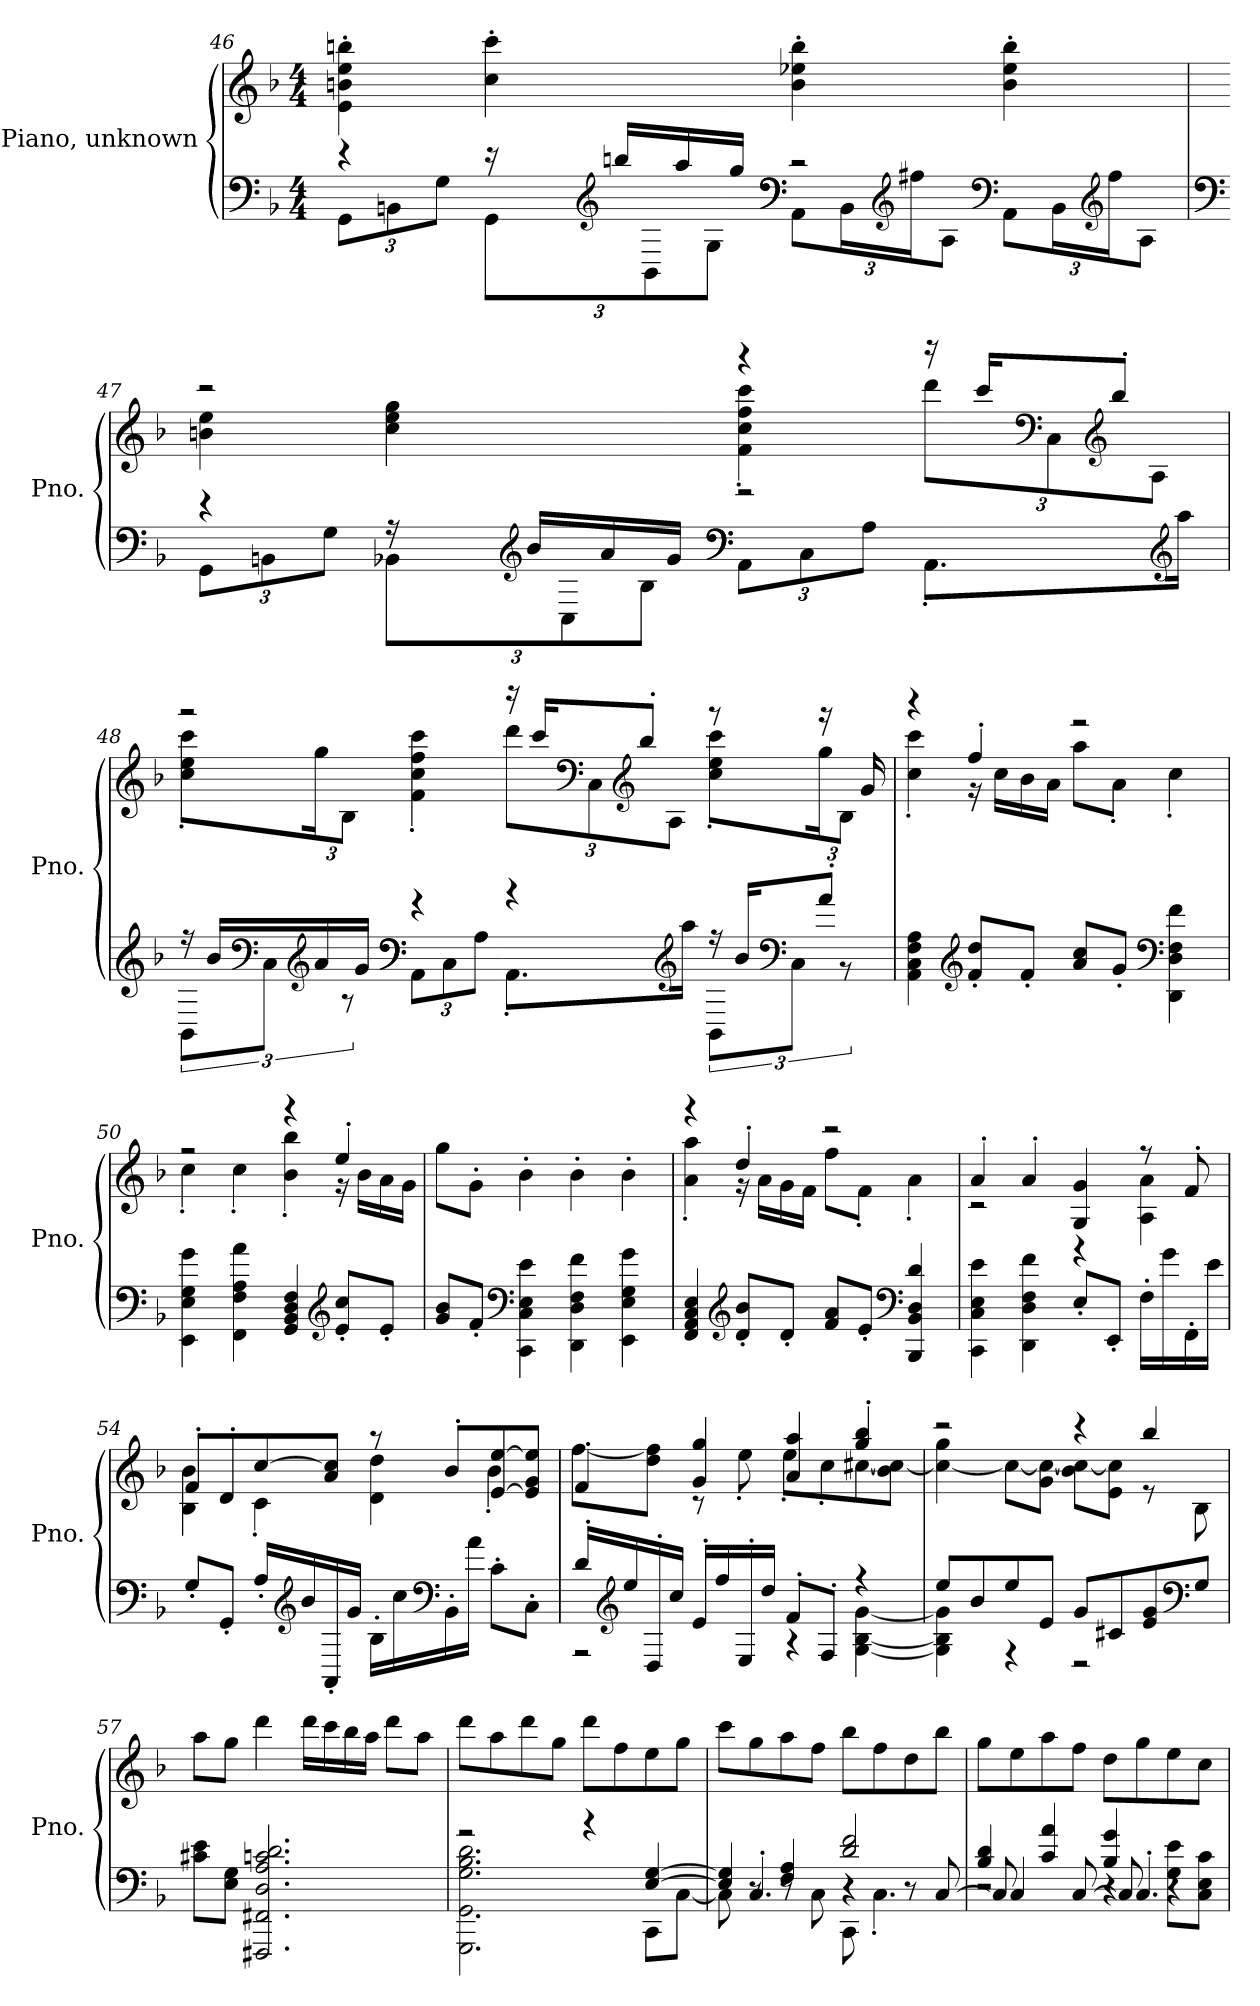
**kern	**kern
*part1	*part1
*staff2	*staff1
*I"Piano, unknown	*
*I'Pno.	*
!!LO:LB:g=z
*clefF4	*clefG2
*k[b-]	*k[b-]
*M4/4	*M4/4
=46	=46
*^	*
*	*Xbrackettup	*
4r	12GG\L	4e\' 4bn\' 4ee\' 4bbn\'
.	12BBn\	.
.	12G\J	.
16r	12GG\L	4cc\' 4ccc\'
*clefG2	*	*
16bbn/LL	.	.
.	12BB\	.
16aa/	.	.
.	12G\J	.
16gg/JJ	.	.
*clefF4	*	*
2r	12AA\L	4b\' 4ee-X\' 4bb\'
.	24BB\L	.
*clefG2	*	*
.	24ff#X\J	.
.	12A\J	.
*clefF4	*	*
.	12AA\L	4b\' 4ee-\' 4bb\'
.	24BB\L	.
*clefG2	*	*
.	24ff#\J	.
.	12A\J	.
!!LO:PB:g=z
=47	=47	=47
*clefF4	*	*
*	*	*^
4r	12GG\L	2r	4bn\ 4ee\
.	12BBn\	.	.
.	12G\J	.	.
16r	12BB-X\L	.	4cc\ 4ee\ 4gg\
*clefG2	*	*	*
16b-/LL	.	.	.
.	12C\	.	.
16a/	.	.	.
.	12B-\J	.	.
16g/JJ	.	.	.
*clefF4	*	*	*
2r	12AA\L	4r	4f\' 4cc\' 4ff\' 4ccc\'
.	12C\	.	.
.	12A\J	.	.
*	*	*	*Xbrackettup
.	8.AA'\L	16r	12ddd\L
.	.	16ccc/KL	.
*	*	*clefF4	*
.	.	.	12C\
*	*	*clefG2	*
.	.	8bb-'/J	.
.	.	.	12A\J
*clefG2	*	*	*
.	16aa\Jk	.	.
!!LO:LB:g=z	!!
=48	=48	=48	=48
*	*brackettup	*	*
16r	12BB-\L	2r	8cc\' 8ee\' 8ccc\'L
16b-/LL	.	.	.
*clefF4	*	*	*
.	12C\J	.	.
*clefG2	*	*	*
16a/	.	.	24gg\K
.	12r	.	12B-\J
16g/JJ	.	.	.
*clefF4	*	*	*
*	*Xbrackettup	*	*
4r	12AA\L	.	4f\' 4cc\' 4ff\' 4ccc\'
.	12C\	.	.
.	12A\J	.	.
4r	8.AA'\L	16r	12ddd\L
.	.	16ccc/KL	.
*	*	*clefF4	*
.	.	.	12C\
*	*	*clefG2	*
.	.	8bb-'/J	.
.	.	.	12A\J
*clefG2	*	*	*
.	16aa\Jk	.	.
*	*brackettup	*	*
16r	12BB-\L	8r	8cc\' 8ee\' 8ccc\'L
16b-/KL	.	.	.
*clefF4	*	*	*
.	12C\J	.	.
8a'/J	.	16r	24gg\K
.	12r	.	12B-\J
.	.	16g/	.
*v	*v	*	*
=49	=49	=49
4AA\ 4C\ 4F\ 4A\	4r	4cc\' 4ccc\'
*clefG2	*	*
8f/' 8dd/'L	4ff'/	16r
.	.	16cc\LL
8f'/J	.	16b-\
.	.	16a\JJ
8a/ 8cc/L	2r	8aa\L
8g'/J	.	8a'\J
*clefF4	*	*
4DD\ 4D\ 4F\ 4f\	.	4cc'\
!!LO:LB:g=z	!!
=50	=50	=50
4EE\ 4E\ 4G\ 4g\	2r	4cc'\
4FF\ 4F\ 4A\ 4a\	.	4cc'\
4GG/ 4BB-/ 4D/ 4F/	4r	4b-\' 4bb-\'
*clefG2	*	*
8e/' 8cc/'L	4ee'/	16r
.	.	16b-\LL
8e'/J	.	16a\
.	.	16g\JJ
*	*v	*v
=51	=51
8g/ 8b-/L	8gg\L
8f'/J	8g'\J
*clefF4	*
4CC\ 4C\ 4E\ 4e\	4b-'\
4DD\ 4D\ 4F\ 4f\	4b-'\
4EE\ 4E\ 4G\ 4g\	4b-'\
=52	=52
*	*^
4FF/ 4AA/ 4C/ 4E/	4r	4a\' 4aa\'
*clefG2	*	*
8d/' 8b-/'L	4dd'/	16r
.	.	16a\LL
8d'/J	.	16g\
.	.	16f\JJ
8f/ 8a/L	2r	8ff\L
8e'/J	.	8f'\J
*clefF4	*	*
4BBB-/ 4BB-/ 4D/ 4d/	.	4a'\
=53	=53	=53
4CC\ 4C\ 4E\ 4e\	4a'/	2r
4DD\ 4D\ 4F\ 4f\	4a'/	.
8E'/L	4G/ 4g/	4r
8EE'/J	.	.
16F'\LL	8r	4A\ 4a\
16g\	.	.
16FF'\	8f'/	.
16e\JJ	.	.
!!LO:LB:g=z	!!
=54	=54	=54
8G'/L	8f'/L	4B-\ 4b-\
8GG'/J	8d'/	.
16A'/LL	[8cc/	4c'\
*clefG2	*	*
16b-/	.	.
16AA'/	8a/ 8cc/]J	.
16g/JJ	.	.
16B-'\LL	8r	4d\ 4dd\
16cc\	.	.
*clefF4	*	*
16BB-'\	8b-'/L	.
16a\JJ	.	.
8c'\L	[8e/ [8ee/	4b-'\
8C'\J	8e/] 8g/ 8ee/]J	.
=55	=55	=55
*^	*	*
16d'/LL	2r	4f'/	[8ff\L
*clefG2	*	*	*
16ee/	.	.	.
16D'/	.	.	8dd\ 8ff\]J
16cc/JJ	.	.	.
16e'/LL	.	4g/ 4gg/	8r
16ff/	.	.	.
16E'/	.	.	8ee'\
16dd/JJ	.	.	.
8f'/L	4r	4a/ 4aa/	8ee'\L
8F'/J	.	.	8cc'\
4r	[4G\ [4B-\ [4g\	4gg/' 4bb-/'	[8cc#X\
.	.	.	8b-\ 8cc#\_J
=56	=56	=56	=56
8ee/L	4G\] 4B-\] 4g\]	2r	4cc#\_ 4gg\
8b-/	.	.	.
8ee/	4r	.	8cc#\L_
8e/J	.	.	8g\ 8cc#\_J
8g/L	2r	4r	8b-\ 8cc#\_L
8c#X/	.	.	8e\ 8cc#\]J
8e/ 8g/	.	4bb-/	8r
*clefF4	*	*	*
8G/J	.	.	8B-\
*v	*v	*	*
*	*v	*v
!!LO:LB:g=z
=57	=57
8c#X\ 8e\L	8aa\L
8E\ 8G\J	8gg\J
2.FFF#X/ 2.FF#X/ 2.D/ 2.A/ 2.cn/ 2.d/	4ddd\
.	16ddd\LL
.	16ccc\
.	16bb-\
.	16aa\JJ
.	8ddd\L
.	8aa\J
=58	=58
*^	*
2r	2.GGG\ 2.GG\ 2.G\ 2.B-\ 2.d\	8ddd\L
.	.	8aa\
.	.	8ddd\
.	.	8gg\J
4r	.	8ddd\L
.	.	8ff\
[4E/ [4G/	8CC\L	8ee\
.	[8C\J	8gg\J
=59	=59	=59
*	*^	*
4E/] 4G/]	8C\]	8r	8ccc\L
.	8r	4.C'/	8gg\
4F/ 4A/	8r	.	8aa\
.	8C\	.	8ff\J
2d/ 2f/	8CC\	4r	8bb-\L
.	4.C'\	.	8ff\
.	.	8r	8dd\
.	.	[8C/	8bb-\J
=60	=60	=60	=60
4B-/ 4d/	2r	8C/]	8gg\L
.	.	4C/	8ee\
4c/ 4a/	.	.	8aa\
.	.	[8C/	8ff\J
4B-/ 4g/	4r	8C/]	8dd\L
.	.	4.C'/	8gg\
4r	8G\ 8e\L	.	8ee\
.	8C\ 8E\ 8c\J	.	8cc\J
*v	*v	*v	*
=	=
*-	*-
